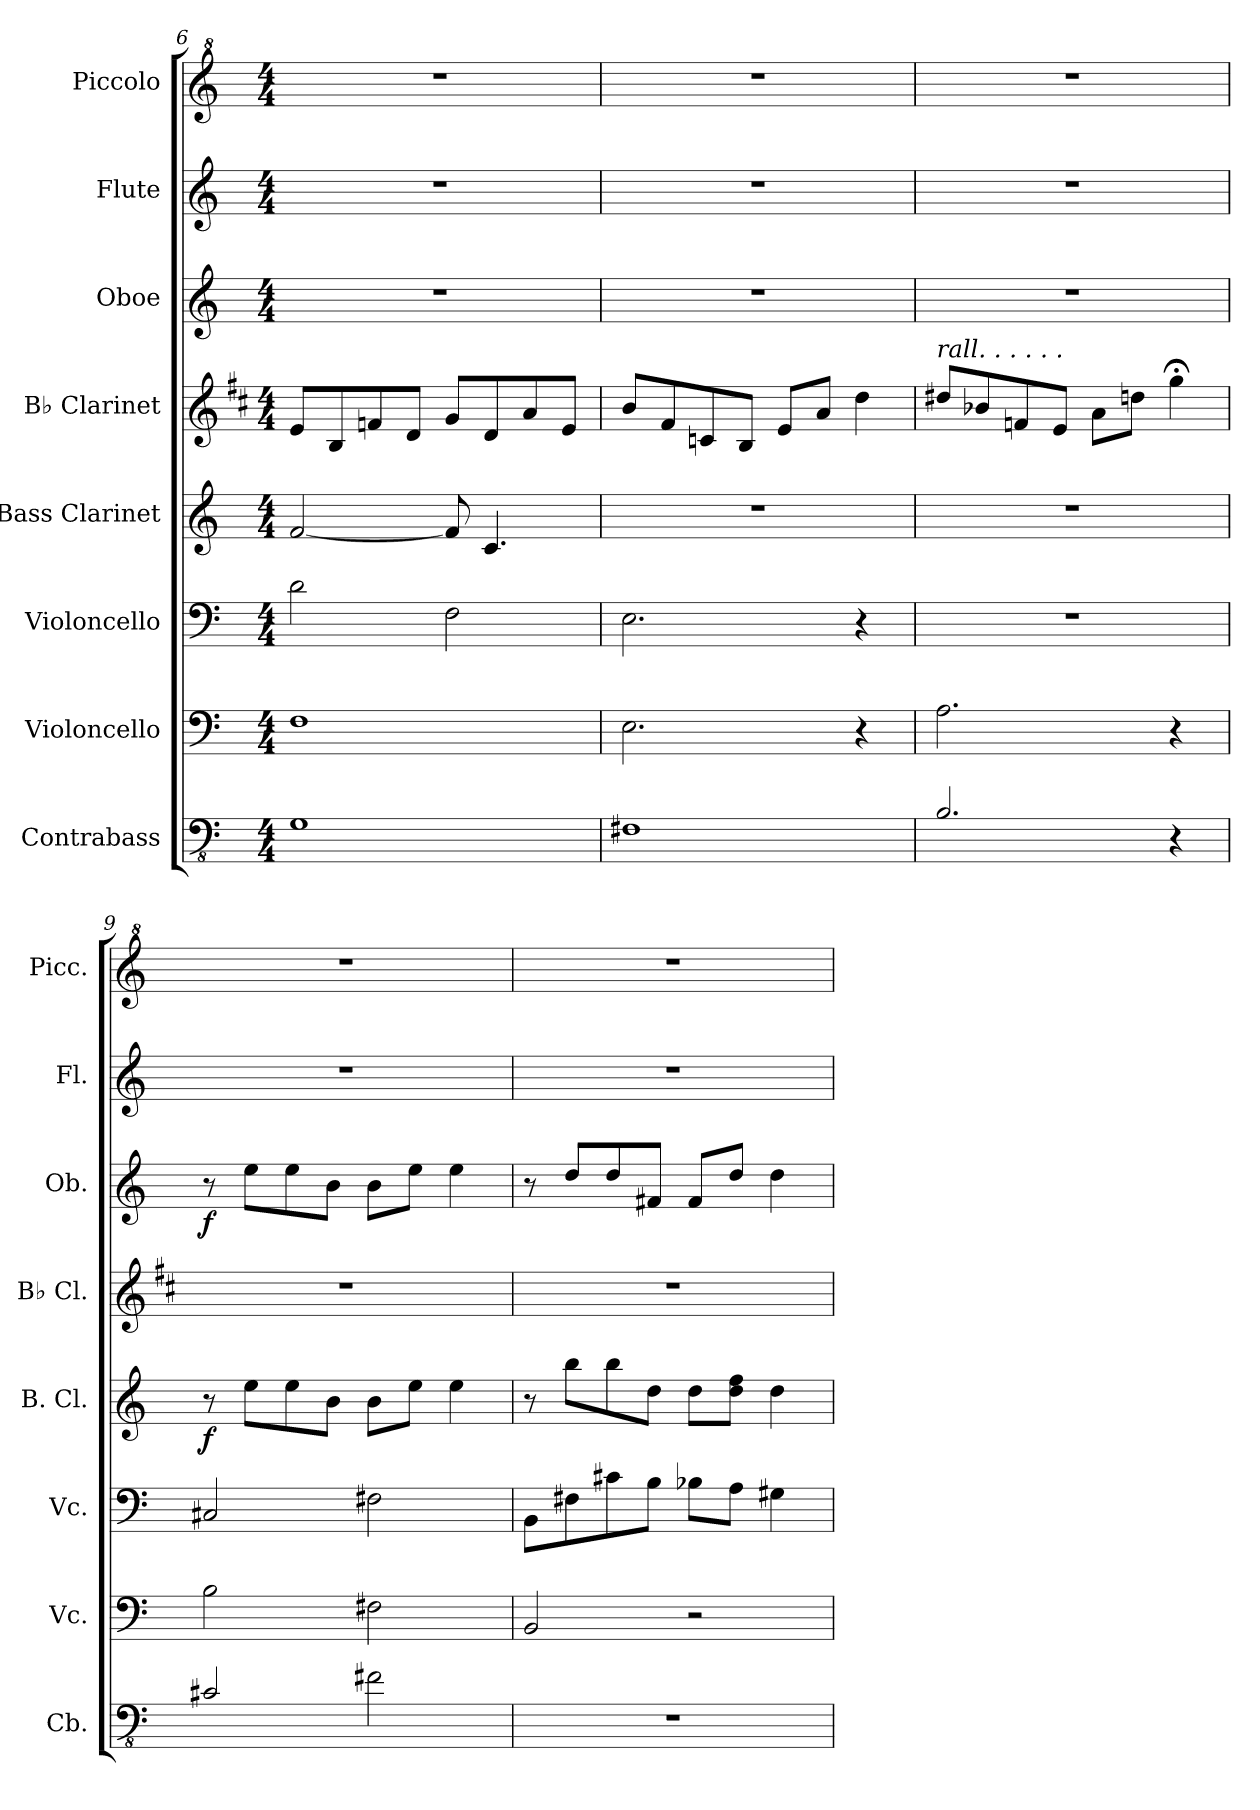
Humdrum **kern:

**kern	**kern	**kern	**kern	**dynam	**kern	**kern	**dynam	**kern	**kern
*part8	*part7	*part6	*part5	*part5	*part4	*part3	*part3	*part2	*part1
*staff8	*staff7	*staff6	*staff5	*staff5	*staff4	*staff3	*staff3	*staff2	*staff1
*I"Contrabass	*I"Violoncello	*I"Violoncello	*I"Bass Clarinet	*	*I"B♭ Clarinet	*I"Oboe	*	*I"Flute	*I"Piccolo
*I'Cb.	*I'Vc.	*I'Vc.	*I'B. Cl.	*	*I'B♭ Cl.	*I'Ob.	*	*I'Fl.	*I'Picc.
*clefFv4	*clefF4	*clefF4	*clefG2	*	*clefG2	*clefG2	*	*clefG2	*clefG^2
*ITrd7c12	*	*	*ITrd8c14	*	*ITrd1c2	*	*	*	*ITrd-7c-12
*k[]	*k[]	*k[]	*k[]	*	*k[]	*k[]	*	*k[]	*k[]
*M4/4	*M4/4	*M4/4	*M4/4	*	*M4/4	*M4/4	*	*M4/4	*M4/4
=6	=6	=6	=6	=6	=6	=6	=6	=6	=6
1GGG	1F	2d\	[2F/	.	8d/L	1r	.	1r	1r
.	.	.	.	.	8A/	.	.	.	.
.	.	.	.	.	8e-X/	.	.	.	.
.	.	.	.	.	8c/J	.	.	.	.
.	.	2F\	8F/]	.	8f/L	.	.	.	.
.	.	.	4.C/	.	8c/	.	.	.	.
.	.	.	.	.	8g/	.	.	.	.
.	.	.	.	.	8d/J	.	.	.	.
=7	=7	=7	=7	=7	=7	=7	=7	=7	=7
1FFF#X	2.E\	2.E\	1r	.	8a/L	1r	.	1r	1r
.	.	.	.	.	8e/	.	.	.	.
.	.	.	.	.	8B-X/	.	.	.	.
.	.	.	.	.	8A/J	.	.	.	.
.	.	.	.	.	8d/L	.	.	.	.
.	.	.	.	.	8g/J	.	.	.	.
.	4r	4r	.	.	4cc\	.	.	.	.
!!LO:PB:g=z
=8	=8	=8	=8	=8	=8	=8	=8	=8	=8
*	*	*	*	*	*	*	*	*	*MM74
!	!	!	!	!	!LO:TX:a:i:t=rall. . . . . .	!	!	!	!
2.BBB/	2.A\	1r	1r	.	8cc#X/L	1r	.	1r	1r
.	.	.	.	.	8a-X/	.	.	.	.
.	.	.	.	.	8e-X/	.	.	.	.
.	.	.	.	.	8d/J	.	.	.	.
.	.	.	.	.	8g\L	.	.	.	.
.	.	.	.	.	8ccn\J	.	.	.	.
4r	4r	.	.	.	4ff;<\	.	.	.	.
=9	=9	=9	=9	=9	=9	=9	=9	=9	=9
*	*	*	*	*	*	*	*	*	*MM78
!	!	!	!	!LO:DY:b	!	!	!LO:DY:b	!	!
2CC#X/	2B\	2C#X/	8r	f	1r	8r	f	1r	1r
.	.	.	8e\L	.	.	8ee\L	.	.	.
.	.	.	8e\	.	.	8ee\	.	.	.
.	.	.	8B\J	.	.	8b\J	.	.	.
2FF#X\	2F#X\	2F#X\	8B\L	.	.	8b\L	.	.	.
.	.	.	8e\J	.	.	8ee\J	.	.	.
.	.	.	4e\	.	.	4ee\	.	.	.
=10	=10	=10	=10	=10	=10	=10	=10	=10	=10
1r	2BB/	8BB\L	8r	.	1r	8r	.	1r	1r
.	.	8F#X\	8b\L	.	.	8dd/L	.	.	.
.	.	8c#X\	8b\	.	.	8dd/	.	.	.
.	.	8B\J	8d\J	.	.	8f#X/J	.	.	.
.	2r	8B-X\L	8d\L	.	.	8f#/L	.	.	.
.	.	8A\J	8d\ 8f\J	.	.	8dd/J	.	.	.
.	.	4G#X\	4d\	.	.	4dd\	.	.	.
=	=	=	=	=	=	=	=	=	=
*-	*-	*-	*-	*-	*-	*-	*-	*-	*-
